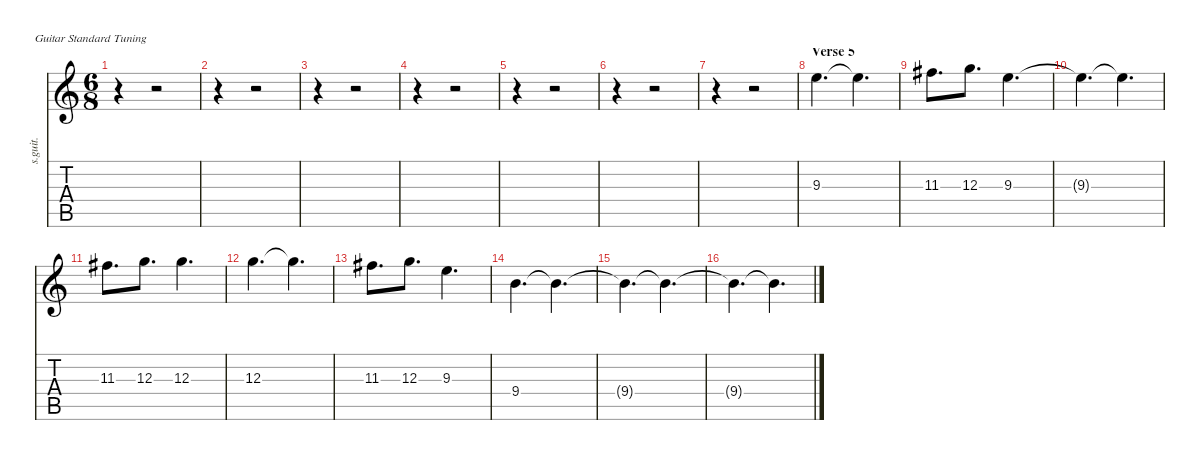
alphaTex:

\defaultSystemsLayout 4
\hideDynamics
\bracketExtendMode nobrackets
\track ("James Hetfield - Extra 2" "s.guit.") {instrument distortionguitar}
\staff {score tabs}
\tuning (E4 B3 G3 D3 A2 E2)
\ts (6 8)
\tempo (71 hide)
\clef g2
\ks c
r.4{dy mf} r.2 |
r.4 r.2 |
r.4 r.2 |
r.4 r.2 |
r.4 r.2 |
r.4 r.2 |
r.4 r.2 |
\section ("" "Verse 5")
9.3.4{d lyrics (0 "") lyrics (1 "") lyrics (2 "") lyrics (3 "") lyrics (4 "")} 9.3{t}.4{d lyrics (0 "") lyrics (1 "") lyrics (2 "") lyrics (3 "") lyrics (4 "")} |
11.3{acc #}.8{d lyrics (0 "") lyrics (1 "") lyrics (2 "") lyrics (3 "") lyrics (4 "")} 12.3.8{d lyrics (0 "") lyrics (1 "") lyrics (2 "") lyrics (3 "") lyrics (4 "")} 9.3.4{d lyrics (0 "") lyrics (1 "") lyrics (2 "") lyrics (3 "") lyrics (4 "")} |
9.3{t}.4{d lyrics (0 "") lyrics (1 "") lyrics (2 "") lyrics (3 "") lyrics (4 "")} 9.3{t}.4{d lyrics (0 "") lyrics (1 "") lyrics (2 "") lyrics (3 "") lyrics (4 "")} |
11.3{acc #}.8{d lyrics (0 "") lyrics (1 "") lyrics (2 "") lyrics (3 "") lyrics (4 "")} 12.3.8{d lyrics (0 "") lyrics (1 "") lyrics (2 "") lyrics (3 "") lyrics (4 "")} 12.3.4{d lyrics (0 "") lyrics (1 "") lyrics (2 "") lyrics (3 "") lyrics (4 "")} |
12.3.4{d lyrics (0 "") lyrics (1 "") lyrics (2 "") lyrics (3 "") lyrics (4 "")} 12.3{t}.4{d lyrics (0 "") lyrics (1 "") lyrics (2 "") lyrics (3 "") lyrics (4 "")} |
11.3{acc #}.8{d lyrics (0 "") lyrics (1 "") lyrics (2 "") lyrics (3 "") lyrics (4 "")} 12.3.8{d lyrics (0 "") lyrics (1 "") lyrics (2 "") lyrics (3 "") lyrics (4 "")} 9.3.4{d lyrics (0 "") lyrics (1 "") lyrics (2 "") lyrics (3 "") lyrics (4 "")} |
9.4.4{d lyrics (0 "") lyrics (1 "") lyrics (2 "") lyrics (3 "") lyrics (4 "")} 9.4{t}.4{d lyrics (0 "") lyrics (1 "") lyrics (2 "") lyrics (3 "") lyrics (4 "")} |
9.4{t}.4{d lyrics (0 "") lyrics (1 "") lyrics (2 "") lyrics (3 "") lyrics (4 "")} 9.4{t}.4{d lyrics (0 "") lyrics (1 "") lyrics (2 "") lyrics (3 "") lyrics (4 "")} |
9.4{t}.4{d lyrics (0 "") lyrics (1 "") lyrics (2 "") lyrics (3 "") lyrics (4 "")} 9.4{t}.4{d lyrics (0 "") lyrics (1 "") lyrics (2 "") lyrics (3 "") lyrics (4 "")}
